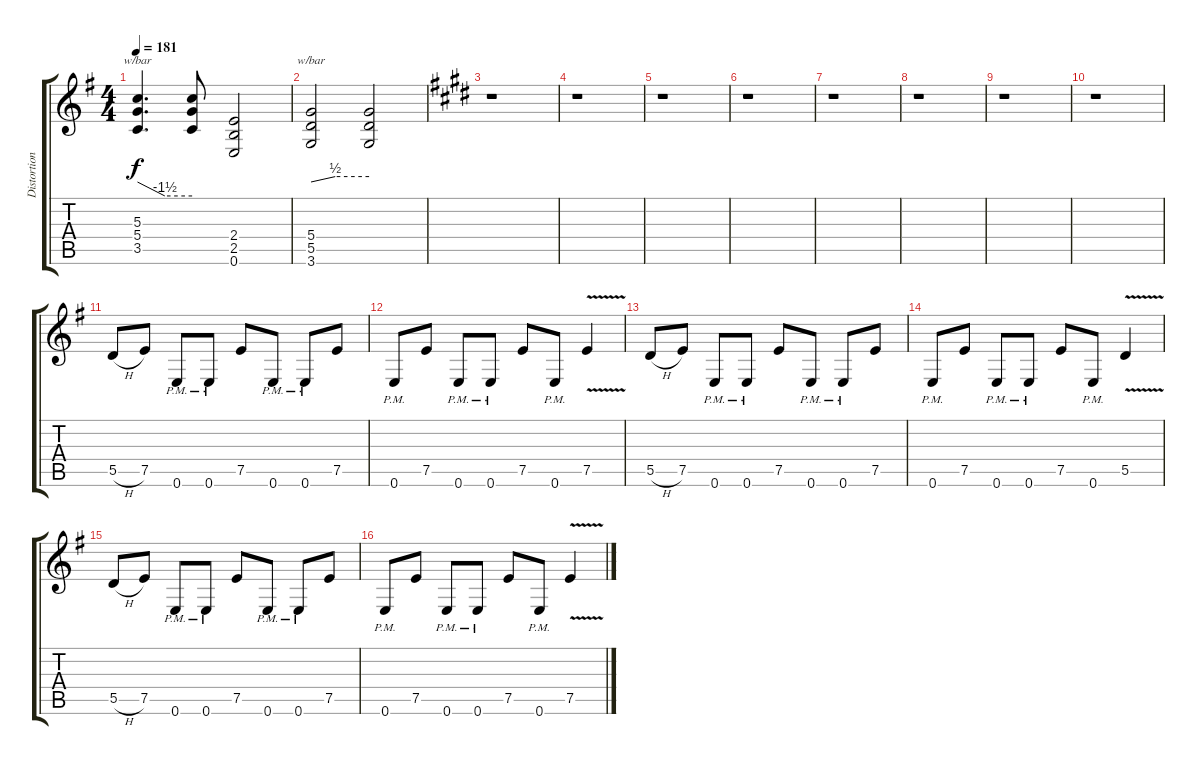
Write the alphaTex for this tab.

\track ("Distortion" "Distortion") {instrument distortionguitar}
\staff {score tabs}
\tuning (E4 B3 G3 D3 A2 E2) {hide}
\ts (4 4)
\tempo 181
\clef g2
\ks g
(5.3 5.4 3.5).4{d tbe (custom default 0 0 30 -6 60 -6) dy f} (5.3{t} 5.4{t} 3.5{t}).8 (2.4 2.5 0.6).2 |
(5.4 5.5 3.6).2{tbe (custom default 0 0 25 2 60 2)} (5.4{t} 5.5{t} 3.6{t}).2 |
\ks e
r.1 |
r.1 |
r.1 |
r.1 |
r.1 |
r.1 |
r.1 |
r.1 |
\ks g
5.5{h}.8 7.5.8 0.6{pm}.8 0.6{pm}.8 7.5.8 0.6{pm}.8 0.6{pm}.8 7.5.8 |
0.6{pm}.8 7.5.8 0.6{pm}.8 0.6{pm}.8 7.5.8 0.6{pm}.8 7.5{v}.4 |
5.5{h}.8 7.5.8 0.6{pm}.8 0.6{pm}.8 7.5.8 0.6{pm}.8 0.6{pm}.8 7.5.8 |
0.6{pm}.8 7.5.8 0.6{pm}.8 0.6{pm}.8 7.5.8 0.6{pm}.8 5.5{v}.4 |
5.5{h}.8 7.5.8 0.6{pm}.8 0.6{pm}.8 7.5.8 0.6{pm}.8 0.6{pm}.8 7.5.8 |
0.6{pm}.8 7.5.8 0.6{pm}.8 0.6{pm}.8 7.5.8 0.6{pm}.8 7.5{v}.4
